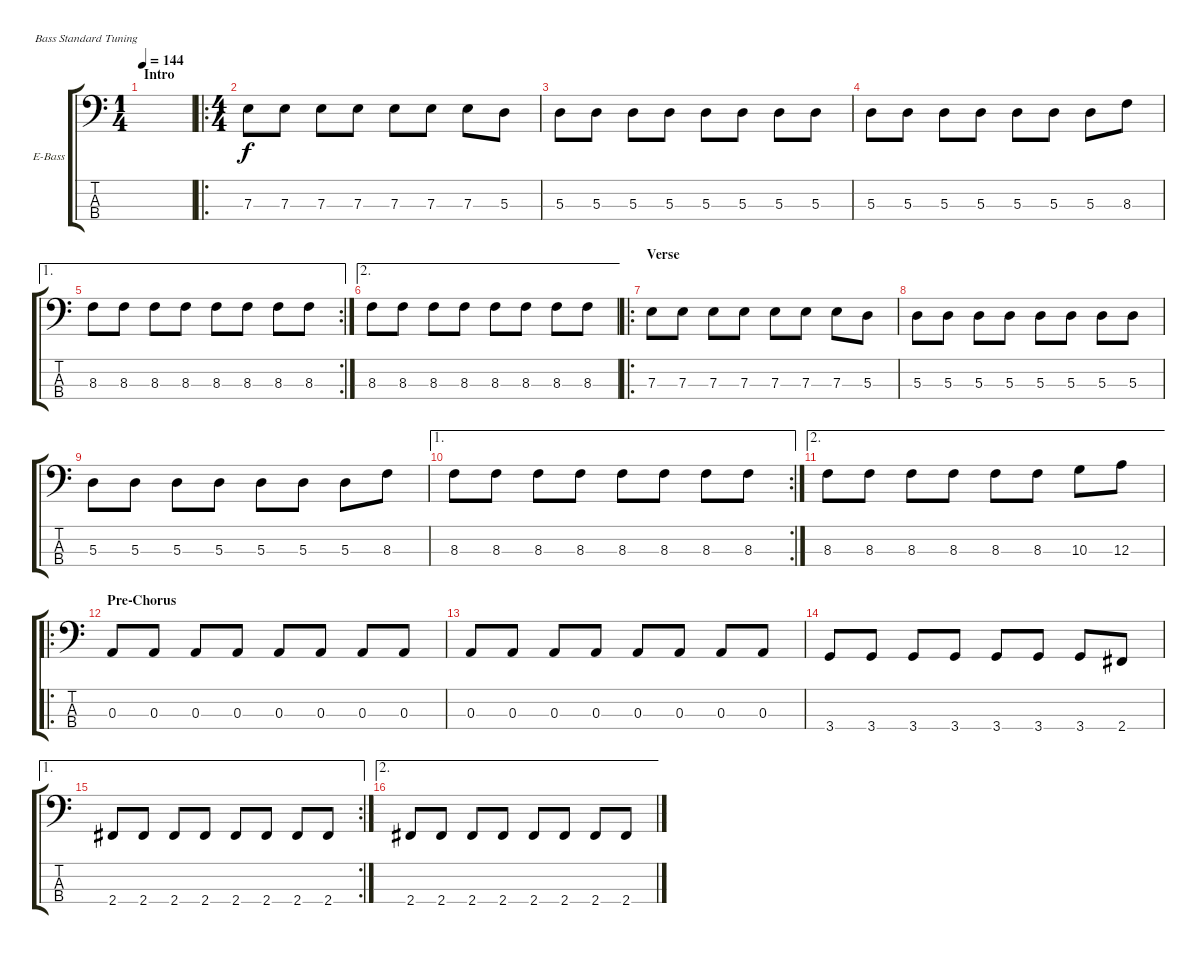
\defaultSystemsLayout 4
\bracketExtendMode groupsimilarinstruments
\firstSystemTrackNameOrientation horizontal
\otherSystemsTrackNameOrientation horizontal
\track ("Nikolai Fraiture" "E-Bass") {instrument electricbassfinger}
\staff {score tabs}
\tuning (G2 D2 A1 E1)
\ts (1 4)
\section ("" "Intro")
\tempo 144
\clef f4
\scale
0.380328
\ks c
|
\ro
\ts (4 4)
\scale
0.419672 7.3.8 7.3.8 7.3.8 7.3.8 7.3.8 7.3.8 7.3.8 5.3.8 |
\scale
0.2 5.3.8 5.3.8 5.3.8 5.3.8 5.3.8 5.3.8 5.3.8 5.3.8 |
\scale
0.322751 5.3.8 5.3.8 5.3.8 5.3.8 5.3.8 5.3.8 5.3.8 8.3.8 |
\ae 1
\rc 2
\scale
0.354497 8.3.8 8.3.8 8.3.8 8.3.8 8.3.8 8.3.8 8.3.8 8.3.8 |
\ae 2
\scale
0.322751 8.3.8 8.3.8 8.3.8 8.3.8 8.3.8 8.3.8 8.3.8 8.3.8 |
\ro
\section ("" "Verse")
\scale
0.374359 7.3.8 7.3.8 7.3.8 7.3.8 7.3.8 7.3.8 7.3.8 5.3.8 |
\scale
0.312821 5.3.8 5.3.8 5.3.8 5.3.8 5.3.8 5.3.8 5.3.8 5.3.8 |
\scale
0.312821 5.3.8 5.3.8 5.3.8 5.3.8 5.3.8 5.3.8 5.3.8 8.3.8 |
\ae 1
\rc 2
\scale
0.333333 8.3.8 8.3.8 8.3.8 8.3.8 8.3.8 8.3.8 8.3.8 8.3.8 |
\ae 2
\scale
0.303483 8.3.8 8.3.8 8.3.8 8.3.8 8.3.8 8.3.8 10.3.8 12.3.8 |
\ro
\section ("" "Pre-Chorus")
\scale
0.363184 0.3.8 0.3.8 0.3.8 0.3.8 0.3.8 0.3.8 0.3.8 0.3.8 |
\scale
0.322751 0.3.8 0.3.8 0.3.8 0.3.8 0.3.8 0.3.8 0.3.8 0.3.8 |
\scale
0.322751 3.4.8 3.4.8 3.4.8 3.4.8 3.4.8 3.4.8 3.4.8 2.4.8 |
\ae 1
\rc 2
\scale
0.354497 2.4.8 2.4.8 2.4.8 2.4.8 2.4.8 2.4.8 2.4.8 2.4.8 |
\ae 2
\scale
0.312821 2.4.8 2.4.8 2.4.8 2.4.8 2.4.8 2.4.8 2.4.8 2.4.8
